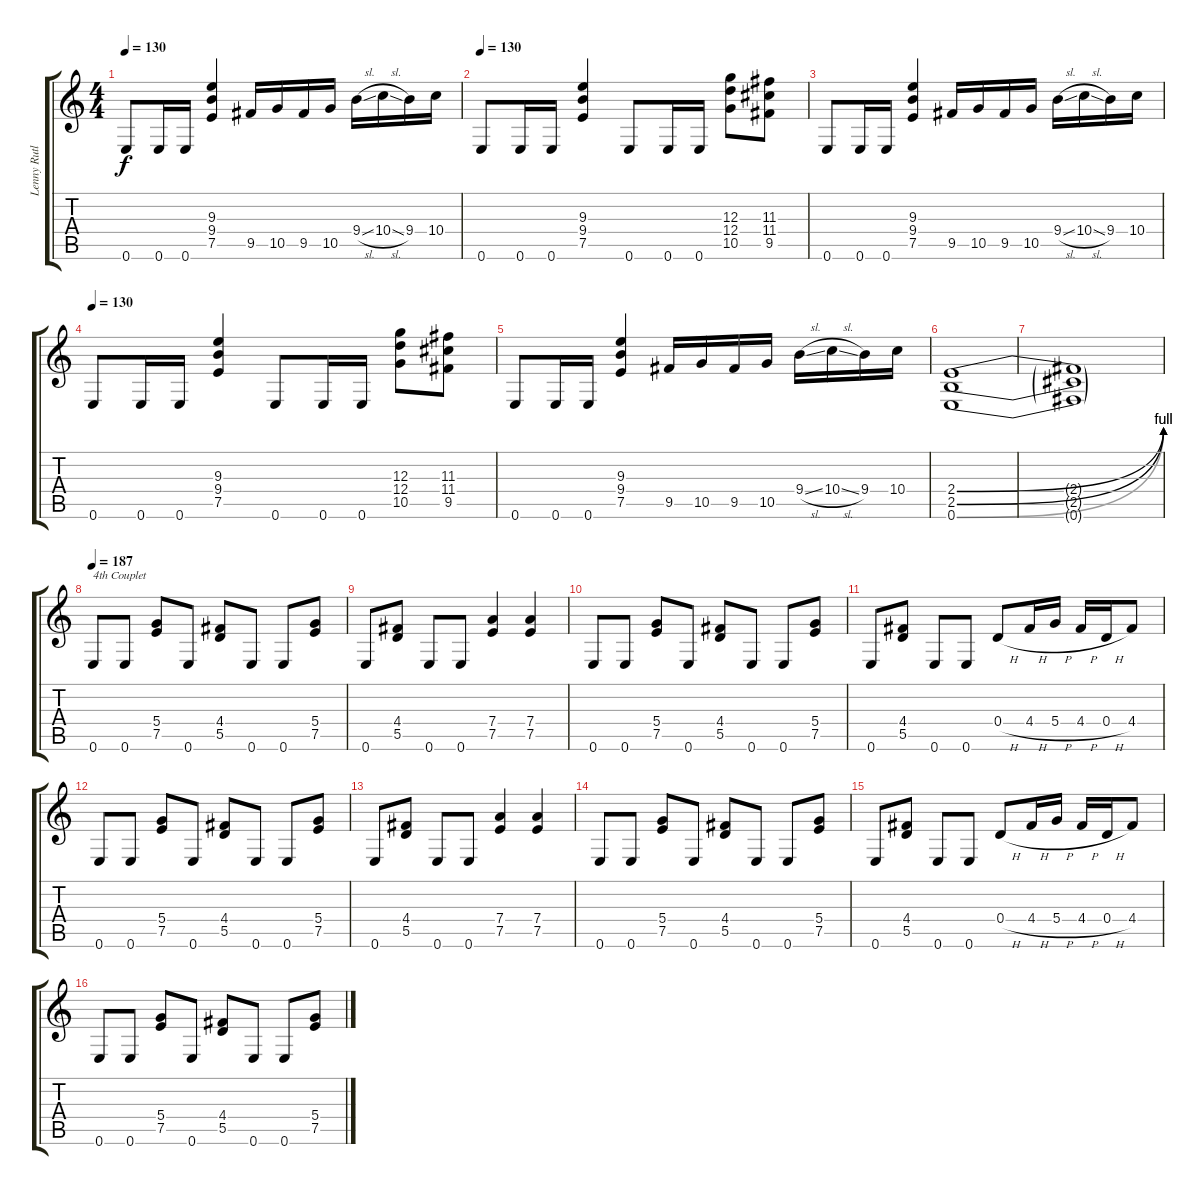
\track ("Lenny Rutledge" "Lenny Rutl") {instrument distortionguitar}
\staff {score tabs}
\tuning (E4 B3 G3 D3 A2 E2) {hide}
\ts (4 4)
\tempo 130
\clef g2
\ks c
0.6.8{dy f} 0.6.16 0.6.16 (9.3 9.4 7.5).4 9.5.16 10.5.16 9.5.16 10.5.16 9.4{sl}.16 10.4{sl}.16 9.4.16 10.4.16 |
\tempo 130
0.6.8 0.6.16 0.6.16 (9.3 9.4 7.5).4 0.6.8 0.6.16 0.6.16 (12.3 12.4 10.5).8 (11.3 11.4 9.5).8 |
0.6.8 0.6.16 0.6.16 (9.3 9.4 7.5).4 9.5.16 10.5.16 9.5.16 10.5.16 9.4{sl}.16 10.4{sl}.16 9.4.16 10.4.16 |
\tempo 130
0.6.8 0.6.16 0.6.16 (9.3 9.4 7.5).4 0.6.8 0.6.16 0.6.16 (12.3 12.4 10.5).8 (11.3 11.4 9.5).8 |
0.6.8 0.6.16 0.6.16 (9.3 9.4 7.5).4 9.5.16 10.5.16 9.5.16 10.5.16 9.4{sl}.16 10.4{sl}.16 9.4.16 10.4.16 |
(2.4{be (bend 0 0 60 4)} 2.5{be (bend 0 0 60 4)} 0.6{be (bend 0 0 60 4)}).1 |
(2.4{t} 2.5{t} 0.6{t}).1 |
\tempo 187
0.6.8{txt "4th Couplet"} 0.6.8 (5.4 7.5).8 0.6.8 (4.4 5.5).8 0.6.8 0.6.8 (5.4 7.5).8 |
0.6.8 (4.4 5.5).8 0.6.8 0.6.8 (7.4 7.5).4 (7.4 7.5).4 |
0.6.8 0.6.8 (5.4 7.5).8 0.6.8 (4.4 5.5).8 0.6.8 0.6.8 (5.4 7.5).8 |
0.6.8 (4.4 5.5).8 0.6.8 0.6.8 0.4{h}.8 4.4{h}.16 5.4{h}.16 4.4{h}.16 0.4{h}.16 4.4.8 |
0.6.8 0.6.8 (5.4 7.5).8 0.6.8 (4.4 5.5).8 0.6.8 0.6.8 (5.4 7.5).8 |
0.6.8 (4.4 5.5).8 0.6.8 0.6.8 (7.4 7.5).4 (7.4 7.5).4 |
0.6.8 0.6.8 (5.4 7.5).8 0.6.8 (4.4 5.5).8 0.6.8 0.6.8 (5.4 7.5).8 |
0.6.8 (4.4 5.5).8 0.6.8 0.6.8 0.4{h}.8 4.4{h}.16 5.4{h}.16 4.4{h}.16 0.4{h}.16 4.4.8 |
0.6.8 0.6.8 (5.4 7.5).8 0.6.8 (4.4 5.5).8 0.6.8 0.6.8 (5.4 7.5).8
